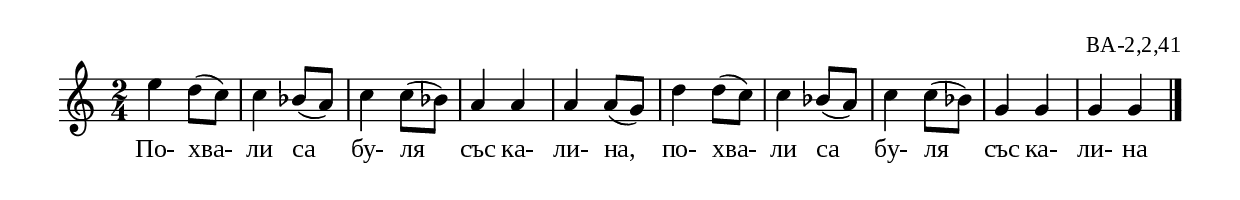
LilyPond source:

%{
BA_2_2_41
%}

\include "td-preamble.ly"

\score {
\relative c'' {
%% \tempo 4 = 152
  \time 2/4
e4 d8( c) | c4 bes8( a) | c4 c8( bes) | a4 a | a a8( g) | d'4 d8( c) | c4 bes8( a) | c4 c8( bes) | g4 g | g g 
 \bar "|." 
}
\addlyrics { По- хва- ли са бу- ля със ка- ли- на, по- хва- ли са бу- ля със ка- ли- на }
%
\layout {
  indent = #0
  line-width = 190\mm
  ragged-right=##f
}
%
\midi { 
	\context {
		\Score
		tempoWholesPerMinute = #(ly:make-moment 152 4)
		}
	}
}
%
\header{
  opus = "ВА-2,2,41"
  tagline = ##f
}


